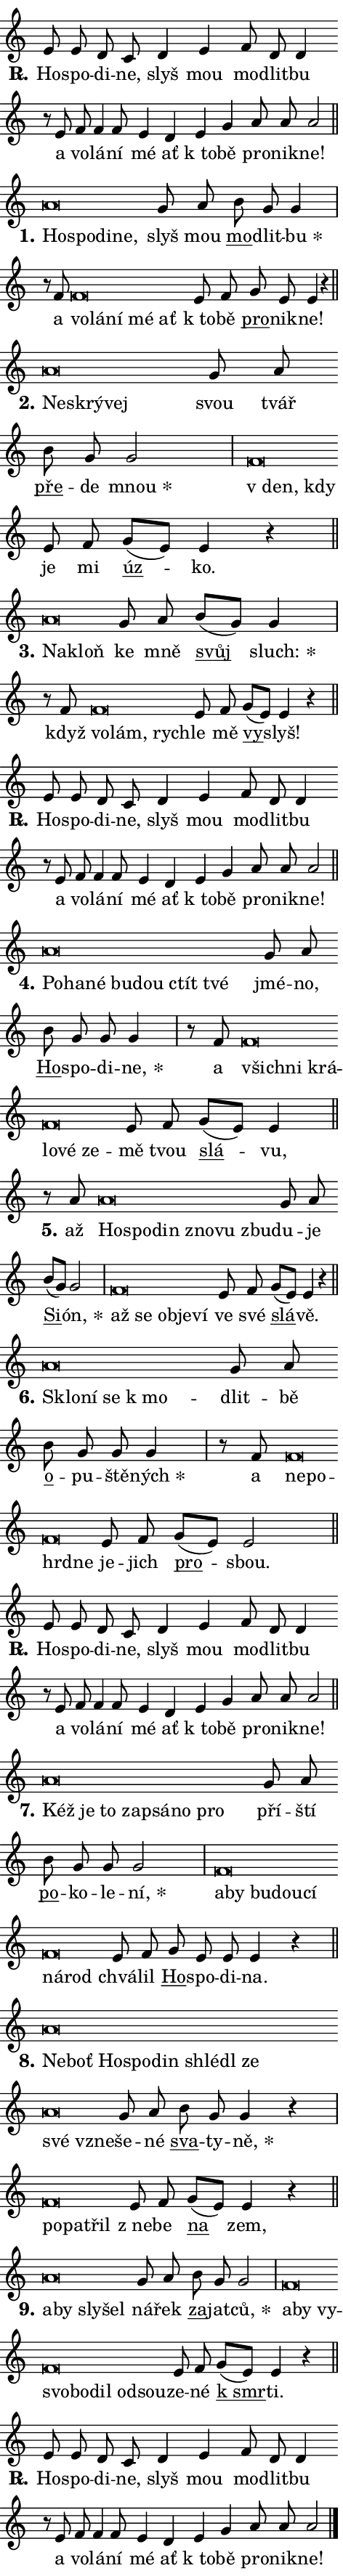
\version "2.24.0"
\header { tagline = "" }
\paper {
  indent = 0\cm
  top-margin = 0\cm
  right-margin = 0.13\cm % to fit lyric hyphens
  bottom-margin = 0\cm
  left-margin = 0\cm
  paper-width = 8\cm
  page-breaking = #ly:one-page-breaking
  system-system-spacing.basic-distance = #11
  score-system-spacing.basic-distance = #11
  ragged-last = ##f
}


%% Author: Thomas Morley
%% https://lists.gnu.org/archive/html/lilypond-user/2020-05/msg00002.html
#(define (line-position grob)
"Returns position of @var[grob} in current system:
   @code{'start}, if at first time-step
   @code{'end}, if at last time-step
   @code{'middle} otherwise
"
  (let* ((col (ly:item-get-column grob))
         (ln (ly:grob-object col 'left-neighbor))
         (rn (ly:grob-object col 'right-neighbor))
         (col-to-check-left (if (ly:grob? ln) ln col))
         (col-to-check-right (if (ly:grob? rn) rn col))
         (break-dir-left
           (and
             (ly:grob-property col-to-check-left 'non-musical #f)
             (ly:item-break-dir col-to-check-left)))
         (break-dir-right
           (and
             (ly:grob-property col-to-check-right 'non-musical #f)
             (ly:item-break-dir col-to-check-right))))
        (cond ((eqv? 1 break-dir-left) 'start)
              ((eqv? -1 break-dir-right) 'end)
              (else 'middle))))

#(define (tranparent-at-line-position vctor)
  (lambda (grob)
  "Relying on @code{line-position} select the relevant enry from @var{vctor}.
Used to determine transparency,"
    (case (line-position grob)
      ((end) (not (vector-ref vctor 0)))
      ((middle) (not (vector-ref vctor 1)))
      ((start) (not (vector-ref vctor 2))))))

noteHeadBreakVisibility =
#(define-music-function (break-visibility)(vector?)
"Makes @code{NoteHead}s transparent relying on @var{break-visibility}"
#{
  \override NoteHead.transparent =
    #(tranparent-at-line-position break-visibility)
#})

#(define delete-ledgers-for-transparent-note-heads
  (lambda (grob)
    "Reads whether a @code{NoteHead} is transparent.
If so this @code{NoteHead} is removed from @code{'note-heads} from
@var{grob}, which is supposed to be @code{LedgerLineSpanner}.
As a result ledgers are not printed for this @code{NoteHead}"
    (let* ((nhds-array (ly:grob-object grob 'note-heads))
           (nhds-list
             (if (ly:grob-array? nhds-array)
                 (ly:grob-array->list nhds-array)
                 '()))
           ;; Relies on the transparent-property being done before
           ;; Staff.LedgerLineSpanner.after-line-breaking is executed.
           ;; This is fragile ...
           (to-keep
             (remove
               (lambda (nhd)
                 (ly:grob-property nhd 'transparent #f))
               nhds-list)))
      ;; TODO find a better method to iterate over grob-arrays, similiar
      ;; to filter/remove etc for lists
      ;; For now rebuilt from scratch
      (set! (ly:grob-object grob 'note-heads)  '())
      (for-each
        (lambda (nhd)
          (ly:pointer-group-interface::add-grob grob 'note-heads nhd))
        to-keep))))

squashNotes = {
  \override NoteHead.X-extent = #'(-0.2 . 0.2)
  \override NoteHead.Y-extent = #'(-0.75 . 0)
  \override NoteHead.stencil =
    #(lambda (grob)
       (let ((pos (ly:grob-property grob 'staff-position)))
         (begin
           (if (< pos -7) (display "ERROR: Lower brevis then expected\n") (display ""))
           (if (<= pos -6) ly:text-interface::print ly:note-head::print))))
}
unSquashNotes = {
  \revert NoteHead.X-extent
  \revert NoteHead.Y-extent
  \revert NoteHead.stencil
}

hideNotes = \noteHeadBreakVisibility #begin-of-line-visible
unHideNotes = \noteHeadBreakVisibility #all-visible

% work-around for resetting accidentals
% https://lilypond.org/doc/v2.23/Documentation/notation/displaying-rhythms#unmetered-music
cadenzaMeasure = {
  \cadenzaOff
  \partial 1024 s1024
  \cadenzaOn
}

#(define-markup-command (accent layout props text) (markup?)
  "Underline accented syllable"
  (interpret-markup layout props
    #{\markup \override #'(offset . 4.3) \underline { #text }#}))

responsum = \markup \concat {
  "R" \hspace #-1.05 \path #0.1 #'((moveto 0 0.07) (lineto 0.9 0.8)) \hspace #0.05 "."
}

spaceSize = #0.6828661417322834 % exact space size for TeX Gyre Schola

\layout {
  \context {
    \Staff
    \remove "Time_signature_engraver"
    \override LedgerLineSpanner.after-line-breaking = #delete-ledgers-for-transparent-note-heads
  }
  \context {
    \Lyrics {
      \override LyricSpace.minimum-distance = \spaceSize
      \override LyricText.font-name = #"TeX Gyre Schola"
      \override LyricText.font-size = 1
      \override StanzaNumber.font-name = #"TeX Gyre Schola Bold"
      \override StanzaNumber.font-size = 1
    }
  }
  \context {
    \Score 
    \override NoteHead.text =
      #(lambda (grob) 
        (let ((pos (ly:grob-property grob 'staff-position)))
          #{\markup {
            \combine
              \halign #-0.55 \raise #(if (= pos -6) 0 0.5) \override #'(thickness . 2) \draw-line #'(3.2 . 0)
              \musicglyph "noteheads.sM1"
          }#}))
  }
}

% magnetic-lyrics.ily
%
%   written by
%     Jean Abou Samra <jean@abou-samra.fr>
%     Werner Lemberg <wl@gnu.org>
%
%   adapted by
%     Jiri Hon <jiri.hon@gmail.com>
%
% Version 2022-Apr-15

% https://www.mail-archive.com/lilypond-user@gnu.org/msg149350.html

#(define (Left_hyphen_pointer_engraver context)
   "Collect syllable-hyphen-syllable occurrences in lyrics and store
them in properties.  This engraver only looks to the left.  For
example, if the lyrics input is @code{foo -- bar}, it does the
following.

@itemize @bullet
@item
Set the @code{text} property of the @code{LyricHyphen} grob between
@q{foo} and @q{bar} to @code{foo}.

@item
Set the @code{left-hyphen} property of the @code{LyricText} grob with
text @q{foo} to the @code{LyricHyphen} grob between @q{foo} and
@q{bar}.
@end itemize

Use this auxiliary engraver in combination with the
@code{lyric-@/text::@/apply-@/magnetic-@/offset!} hook."
   (let ((hyphen #f)
         (text #f))
     (make-engraver
      (acknowledgers
       ((lyric-syllable-interface engraver grob source-engraver)
        (set! text grob)))
      (end-acknowledgers
       ((lyric-hyphen-interface engraver grob source-engraver)
        ;(when (not (grob::has-interface grob 'lyric-space-interface))
          (set! hyphen grob)));)
      ((stop-translation-timestep engraver)
       (when (and text hyphen)
         (ly:grob-set-object! text 'left-hyphen hyphen))
       (set! text #f)
       (set! hyphen #f)))))

#(define (lyric-text::apply-magnetic-offset! grob)
   "If the space between two syllables is less than the value in
property @code{LyricText@/.details@/.squash-threshold}, move the right
syllable to the left so that it gets concatenated with the left
syllable.

Use this function as a hook for
@code{LyricText@/.after-@/line-@/breaking} if the
@code{Left_@/hyphen_@/pointer_@/engraver} is active."
   (let ((hyphen (ly:grob-object grob 'left-hyphen #f)))
     (when hyphen
       (let ((left-text (ly:spanner-bound hyphen LEFT)))
         (when (grob::has-interface left-text 'lyric-syllable-interface)
           (let* ((common (ly:grob-common-refpoint grob left-text X))
                  (this-x-ext (ly:grob-extent grob common X))
                  (left-x-ext
                   (begin
                     ;; Trigger magnetism for left-text.
                     (ly:grob-property left-text 'after-line-breaking)
                     (ly:grob-extent left-text common X)))
                  ;; `delta` is the gap width between two syllables.
                  (delta (- (interval-start this-x-ext)
                            (interval-end left-x-ext)))
                  (details (ly:grob-property grob 'details))
                  (threshold (assoc-get 'squash-threshold details 0.2)))
             (when (< delta threshold)
               (let* (;; We have to manipulate the input text so that
                      ;; ligatures crossing syllable boundaries are not
                      ;; disabled.  For languages based on the Latin
                      ;; script this is essentially a beautification.
                      ;; However, for non-Western scripts it can be a
                      ;; necessity.
                      (lt (ly:grob-property left-text 'text))
                      (rt (ly:grob-property grob 'text))
                      (is-space (grob::has-interface hyphen 'lyric-space-interface))
                      (space (if is-space " " ""))
                      (extra-delta (if is-space spaceSize 0))
                      ;; Append new syllable.
                      (ltrt-space (if (and (string? lt) (string? rt))
                                (string-append lt space rt)
                                (make-concat-markup (list lt space rt))))
                      ;; Right-align `ltrt` to the right side.
                      (ltrt-space-markup (grob-interpret-markup
                               grob
                               (make-translate-markup
                                (cons (interval-length this-x-ext) 0)
                                (make-right-align-markup ltrt-space)))))
                 (begin
                   ;; Don't print `left-text`.
                   (ly:grob-set-property! left-text 'stencil #f)
                   ;; Set text and stencil (which holds all collected
                   ;; syllables so far) and shift it to the left.
                   (ly:grob-set-property! grob 'text ltrt-space)
                   (ly:grob-set-property! grob 'stencil ltrt-space-markup)
                   (ly:grob-translate-axis! grob (- (- delta extra-delta)) X))))))))))


#(define (lyric-hyphen::displace-bounds-first grob)
   ;; Make very sure this callback isn't triggered too early.
   (let ((left (ly:spanner-bound grob LEFT))
         (right (ly:spanner-bound grob RIGHT)))
     (ly:grob-property left 'after-line-breaking)
     (ly:grob-property right 'after-line-breaking)
     (ly:lyric-hyphen::print grob)))

squashThreshold = #0.4

\layout {
  \context {
    \Lyrics
    \consists #Left_hyphen_pointer_engraver
    \override LyricText.after-line-breaking =
      #lyric-text::apply-magnetic-offset!
    \override LyricHyphen.stencil = #lyric-hyphen::displace-bounds-first
    \override LyricText.details.squash-threshold = \squashThreshold
    \override LyricHyphen.minimum-distance = 0
    \override LyricHyphen.minimum-length = \squashThreshold
  }
}

squashText = \override LyricText.details.squash-threshold = 9999
unSquashText = \override LyricText.details.squash-threshold = \squashThreshold

leftText = \override LyricText.self-alignment-X = #LEFT
unLeftText = \revert LyricText.self-alignment-X

starOffset = #(lambda (grob) 
                (let ((x_offset (ly:self-alignment-interface::aligned-on-x-parent grob)))
                  (if (= x_offset 0) 0 (+ x_offset 1.2))))

star = #(define-music-function (syllable)(string?)
"Append star separator at the end of a syllable"
#{
  \once \override LyricText.X-offset = #starOffset
  \lyricmode { \markup {
    #syllable
    \override #'((font-name . "TeX Gyre Schola Bold")) \hspace #0.2 \lower #0.65 \larger "*"
  } }
#})

starAccent = #(define-music-function (syllable)(string?)
"Append star separator at the end of a syllable and make accent"
#{
  \once \override LyricText.X-offset = #starOffset
  \lyricmode { \markup {
    \accent #syllable
    \override #'((font-name . "TeX Gyre Schola Bold")) \hspace #0.2 \lower #0.65 \larger "*"
  } }
#})

breath = #(define-music-function (syllable)(string?)
"Append breathing indicator at the end of a syllable"
#{
  \lyricmode { \markup { #syllable "+" } }
#})

optionalBreath = #(define-music-function (syllable)(string?)
"Append optional breathing indicator at the end of a syllable"
#{
  \lyricmode { \markup { #syllable "(+)" } }
#})


\score {
    <<
        \new Voice = "melody" { \cadenzaOn \key c \major \relative { e'8 e d c d4 e f8 d d4 \bar "" r8 e f f4 f8 \bar "" e4 d \bar "" e g \bar "" a8 a a2 \cadenzaMeasure \bar "||" \break } }
        \new Lyrics \lyricsto "melody" { \lyricmode { \set stanza = \responsum
Ho -- spo -- di -- ne, slyš mou mo -- dlit -- bu a vo -- lá -- ní mé ať "k to" -- bě pro -- nik -- ne! } }
    >>
    \layout {}
}

\score {
    <<
        \new Voice = "melody" { \cadenzaOn \key c \major \relative { \squashNotes a'\breve*1/16 \hideNotes \breve*1/16 \bar "" \breve*1/16 \breve*1/16 \bar "" \unHideNotes \unSquashNotes g8 a \bar "" b g g4 \cadenzaMeasure \bar "|" r8 f \squashNotes f\breve*1/16 \hideNotes \breve*1/16 \bar "" \breve*1/16 \bar "" \breve*1/16 \breve*1/16 \bar "" \unHideNotes \unSquashNotes e8 f \bar "" g e e4 r \cadenzaMeasure \bar "||" \break } }
        \new Lyrics \lyricsto "melody" { \lyricmode { \set stanza = "1."
\leftText Ho -- \squashText spo -- di -- ne, \unLeftText \unSquashText slyš mou \markup \accent mo -- dlit -- \star bu a \leftText vo -- \squashText lá -- ní mé ať \unLeftText \unSquashText "k to" -- bě \markup \accent pro -- nik -- ne! } }
    >>
    \layout {}
}

\score {
    <<
        \new Voice = "melody" { \cadenzaOn \key c \major \relative { \squashNotes a'\breve*1/16 \hideNotes \breve*1/16 \breve*1/16 \bar "" \unHideNotes \unSquashNotes g8 a \bar "" b g g2 \cadenzaMeasure \bar "|" \squashNotes f\breve*1/16 \hideNotes \breve*1/16 \bar "" \unHideNotes \unSquashNotes e8 f \bar "" g[( e)] e4 r \cadenzaMeasure \bar "||" \break } }
        \new Lyrics \lyricsto "melody" { \lyricmode { \set stanza = "2."
\leftText Ne -- \squashText skrý -- vej \unLeftText \unSquashText svou tvář \markup \accent pře -- de \star mnou \leftText "v den," \squashText kdy \unLeftText \unSquashText je mi \markup \accent úz -- ko. } }
    >>
    \layout {}
}

\score {
    <<
        \new Voice = "melody" { \cadenzaOn \key c \major \relative { \squashNotes a'\breve*1/16 \hideNotes \breve*1/16 \bar "" \unHideNotes \unSquashNotes g8 a \bar "" b[( g)] g4 \cadenzaMeasure \bar "|" r8 f \squashNotes f\breve*1/16 \hideNotes \breve*1/16 \breve*1/16 \bar "" \unHideNotes \unSquashNotes e8 f \bar "" g[( e)] e4 r \cadenzaMeasure \bar "||" \break } }
        \new Lyrics \lyricsto "melody" { \lyricmode { \set stanza = "3."
\leftText Na -- \squashText kloň \unLeftText \unSquashText ke mně \markup \accent svůj \star sluch: když \leftText vo -- \squashText lám, rych -- \unLeftText \unSquashText le mě \markup \accent vy -- slyš! } }
    >>
    \layout {}
}

\score {
    <<
        \new Voice = "melody" { \cadenzaOn \key c \major \relative { e'8 e d c d4 e f8 d d4 \bar "" r8 e f f4 f8 \bar "" e4 d \bar "" e g \bar "" a8 a a2 \cadenzaMeasure \bar "||" \break } }
        \new Lyrics \lyricsto "melody" { \lyricmode { \set stanza = \responsum
Ho -- spo -- di -- ne, slyš mou mo -- dlit -- bu a vo -- lá -- ní mé ať "k to" -- bě pro -- nik -- ne! } }
    >>
    \layout {}
}

\score {
    <<
        \new Voice = "melody" { \cadenzaOn \key c \major \relative { \squashNotes a'\breve*1/16 \hideNotes \breve*1/16 \bar "" \breve*1/16 \bar "" \breve*1/16 \bar "" \breve*1/16 \bar "" \breve*1/16 \breve*1/16 \bar "" \unHideNotes \unSquashNotes g8 a \bar "" b g g g4 \cadenzaMeasure \bar "|" r8 f \squashNotes f\breve*1/16 \hideNotes \breve*1/16 \bar "" \breve*1/16 \bar "" \breve*1/16 \bar "" \breve*1/16 \breve*1/16 \bar "" \unHideNotes \unSquashNotes e8 f \bar "" g[( e)] e4 \cadenzaMeasure \bar "||" \break } }
        \new Lyrics \lyricsto "melody" { \lyricmode { \set stanza = "4."
\leftText Po -- \squashText ha -- né bu -- dou ctít tvé \unLeftText \unSquashText jmé -- no, \markup \accent Ho -- spo -- di -- \star ne, a \leftText všich -- \squashText ni krá -- lo -- vé ze -- \unLeftText \unSquashText mě tvou \markup \accent slá -- vu, } }
    >>
    \layout {}
}

\score {
    <<
        \new Voice = "melody" { \cadenzaOn \key c \major \relative { r8 a' \squashNotes a\breve*1/16 \hideNotes \breve*1/16 \bar "" \breve*1/16 \bar "" \breve*1/16 \bar "" \breve*1/16 \breve*1/16 \bar "" \unHideNotes \unSquashNotes g8 a \bar "" b[( g)] g2 \cadenzaMeasure \bar "|" \squashNotes f\breve*1/16 \hideNotes \breve*1/16 \bar "" \breve*1/16 \bar "" \breve*1/16 \breve*1/16 \bar "" \unHideNotes \unSquashNotes e8 f \bar "" g[( e)] e4 r \cadenzaMeasure \bar "||" \break } }
        \new Lyrics \lyricsto "melody" { \lyricmode { \set stanza = "5."
až \leftText Ho -- \squashText spo -- din zno -- vu zbu -- \unLeftText \unSquashText du -- je \markup \accent Si -- \star ón, \leftText až \squashText se ob -- je -- ví \unLeftText \unSquashText ve své \markup \accent slá -- vě. } }
    >>
    \layout {}
}

\score {
    <<
        \new Voice = "melody" { \cadenzaOn \key c \major \relative { \squashNotes a'\breve*1/16 \hideNotes \breve*1/16 \bar "" \breve*1/16 \breve*1/16 \bar "" \unHideNotes \unSquashNotes g8 a \bar "" b g g g4 \cadenzaMeasure \bar "|" r8 f \squashNotes f\breve*1/16 \hideNotes \breve*1/16 \bar "" \breve*1/16 \breve*1/16 \bar "" \unHideNotes \unSquashNotes e8 f \bar "" g[( e)] e2 \cadenzaMeasure \bar "||" \break } }
        \new Lyrics \lyricsto "melody" { \lyricmode { \set stanza = "6."
\leftText Sklo -- \squashText ní se "k mo" -- \unLeftText \unSquashText dlit -- bě \markup \accent o -- pu -- ště -- \star ných a \leftText ne -- \squashText po -- hrd -- ne \unLeftText \unSquashText je -- jich \markup \accent pro -- sbou. } }
    >>
    \layout {}
}

\score {
    <<
        \new Voice = "melody" { \cadenzaOn \key c \major \relative { e'8 e d c d4 e f8 d d4 \bar "" r8 e f f4 f8 \bar "" e4 d \bar "" e g \bar "" a8 a a2 \cadenzaMeasure \bar "||" \break } }
        \new Lyrics \lyricsto "melody" { \lyricmode { \set stanza = \responsum
Ho -- spo -- di -- ne, slyš mou mo -- dlit -- bu a vo -- lá -- ní mé ať "k to" -- bě pro -- nik -- ne! } }
    >>
    \layout {}
}

\score {
    <<
        \new Voice = "melody" { \cadenzaOn \key c \major \relative { \squashNotes a'\breve*1/16 \hideNotes \breve*1/16 \bar "" \breve*1/16 \bar "" \breve*1/16 \bar "" \breve*1/16 \bar "" \breve*1/16 \breve*1/16 \bar "" \unHideNotes \unSquashNotes g8 a \bar "" b g g g2 \cadenzaMeasure \bar "|" \squashNotes f\breve*1/16 \hideNotes \breve*1/16 \bar "" \breve*1/16 \bar "" \breve*1/16 \bar "" \breve*1/16 \bar "" \breve*1/16 \breve*1/16 \bar "" \unHideNotes \unSquashNotes e8 f \bar "" g e e e4 r \cadenzaMeasure \bar "||" \break } }
        \new Lyrics \lyricsto "melody" { \lyricmode { \set stanza = "7."
\leftText Kéž \squashText je to za -- psá -- no pro \unLeftText \unSquashText pří -- ští \markup \accent po -- ko -- le -- \star ní, \leftText a -- \squashText by bu -- dou -- cí ná -- rod \unLeftText \unSquashText chvá -- lil \markup \accent Ho -- spo -- di -- na. } }
    >>
    \layout {}
}

\score {
    <<
        \new Voice = "melody" { \cadenzaOn \key c \major \relative { \squashNotes a'\breve*1/16 \hideNotes \breve*1/16 \bar "" \breve*1/16 \bar "" \breve*1/16 \bar "" \breve*1/16 \bar "" \breve*1/16 \bar "" \breve*1/16 \bar "" \breve*1/16 \bar "" \breve*1/16 \breve*1/16 \bar "" \unHideNotes \unSquashNotes g8 a \bar "" b g g4 r \cadenzaMeasure \bar "|" \squashNotes f\breve*1/16 \hideNotes \breve*1/16 \breve*1/16 \bar "" \unHideNotes \unSquashNotes e8 f \bar "" g[( e)] e4 r \cadenzaMeasure \bar "||" \break } }
        \new Lyrics \lyricsto "melody" { \lyricmode { \set stanza = "8."
\leftText Ne -- \squashText boť Ho -- spo -- din shlé -- dl ze své vzne -- \unLeftText \unSquashText še -- né \markup \accent sva -- ty -- \star ně, \leftText po -- \squashText pa -- třil \unLeftText \unSquashText "z ne" -- be \markup \accent na zem, } }
    >>
    \layout {}
}

\score {
    <<
        \new Voice = "melody" { \cadenzaOn \key c \major \relative { \squashNotes a'\breve*1/16 \hideNotes \breve*1/16 \bar "" \breve*1/16 \breve*1/16 \bar "" \unHideNotes \unSquashNotes g8 a \bar "" b g g2 \cadenzaMeasure \bar "|" \squashNotes f\breve*1/16 \hideNotes \breve*1/16 \bar "" \breve*1/16 \bar "" \breve*1/16 \bar "" \breve*1/16 \bar "" \breve*1/16 \bar "" \breve*1/16 \breve*1/16 \bar "" \unHideNotes \unSquashNotes e8 f \bar "" g[( e)] e4 r \cadenzaMeasure \bar "||" \break } }
        \new Lyrics \lyricsto "melody" { \lyricmode { \set stanza = "9."
\leftText a -- \squashText by sly -- šel \unLeftText \unSquashText ná -- řek \markup \accent za -- jat -- \star ců, \leftText a -- \squashText by vy -- svo -- bo -- dil od -- sou -- \unLeftText \unSquashText ze -- né \markup \accent "k smr" -- ti. } }
    >>
    \layout {}
}

\score {
    <<
        \new Voice = "melody" { \cadenzaOn \key c \major \relative { e'8 e d c d4 e f8 d d4 \bar "" r8 e f f4 f8 \bar "" e4 d \bar "" e g \bar "" a8 a a2 \cadenzaMeasure \bar "||" \break } \bar "|." }
        \new Lyrics \lyricsto "melody" { \lyricmode { \set stanza = \responsum
Ho -- spo -- di -- ne, slyš mou mo -- dlit -- bu a vo -- lá -- ní mé ať "k to" -- bě pro -- nik -- ne! } }
    >>
    \layout {}
}
